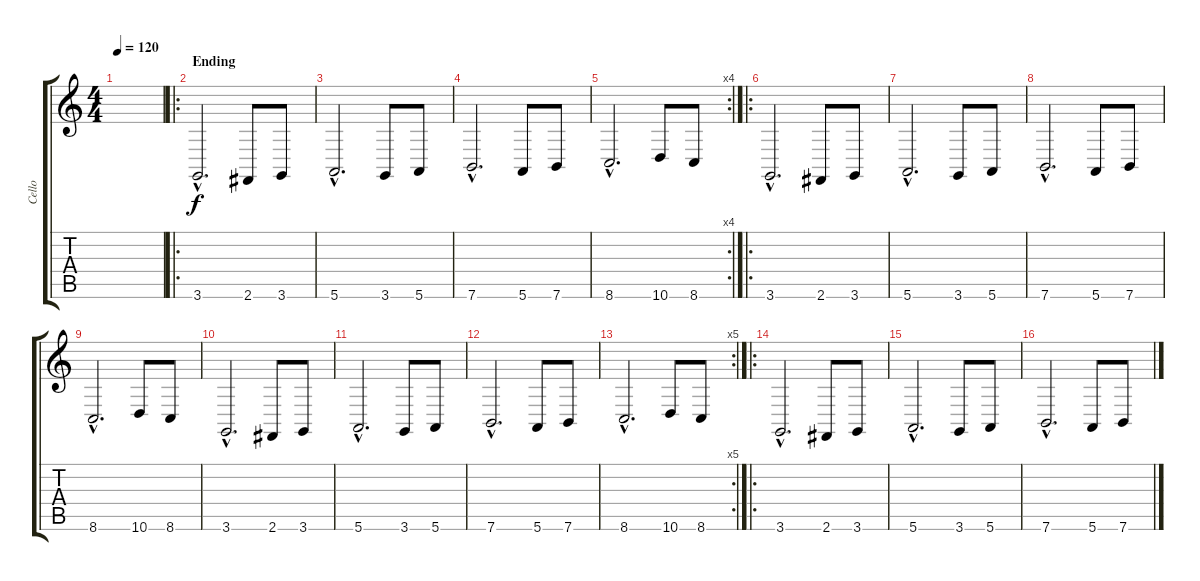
\track ("Cello" "Cello") {instrument cello}
\staff {score tabs}
\tuning (E4 B3 G3 D3 A2 E2) {hide}
\ts (4 4)
\tempo 120
\clef g2
\ks c
|
\ro
\section ("" "Ending")
3.6{hac}.2{d} 2.6.8 3.6.8 |
5.6{hac}.2{d} 3.6.8 5.6.8 |
7.6{hac}.2{d} 5.6.8 7.6.8 |
\rc 4
8.6{hac}.2{d} 10.6.8 8.6.8 |
\ro
3.6{hac}.2{d} 2.6.8 3.6.8 |
5.6{hac}.2{d} 3.6.8 5.6.8 |
7.6{hac}.2{d} 5.6.8 7.6.8 |
8.6{hac}.2{d} 10.6.8 8.6.8 |
3.6{hac}.2{d} 2.6.8 3.6.8 |
5.6{hac}.2{d} 3.6.8 5.6.8 |
7.6{hac}.2{d} 5.6.8 7.6.8 |
\rc 5
8.6{hac}.2{d} 10.6.8 8.6.8 |
\ro
3.6{hac}.2{d} 2.6.8 3.6.8 |
5.6{hac}.2{d} 3.6.8 5.6.8 |
7.6{hac}.2{d} 5.6.8 7.6.8
